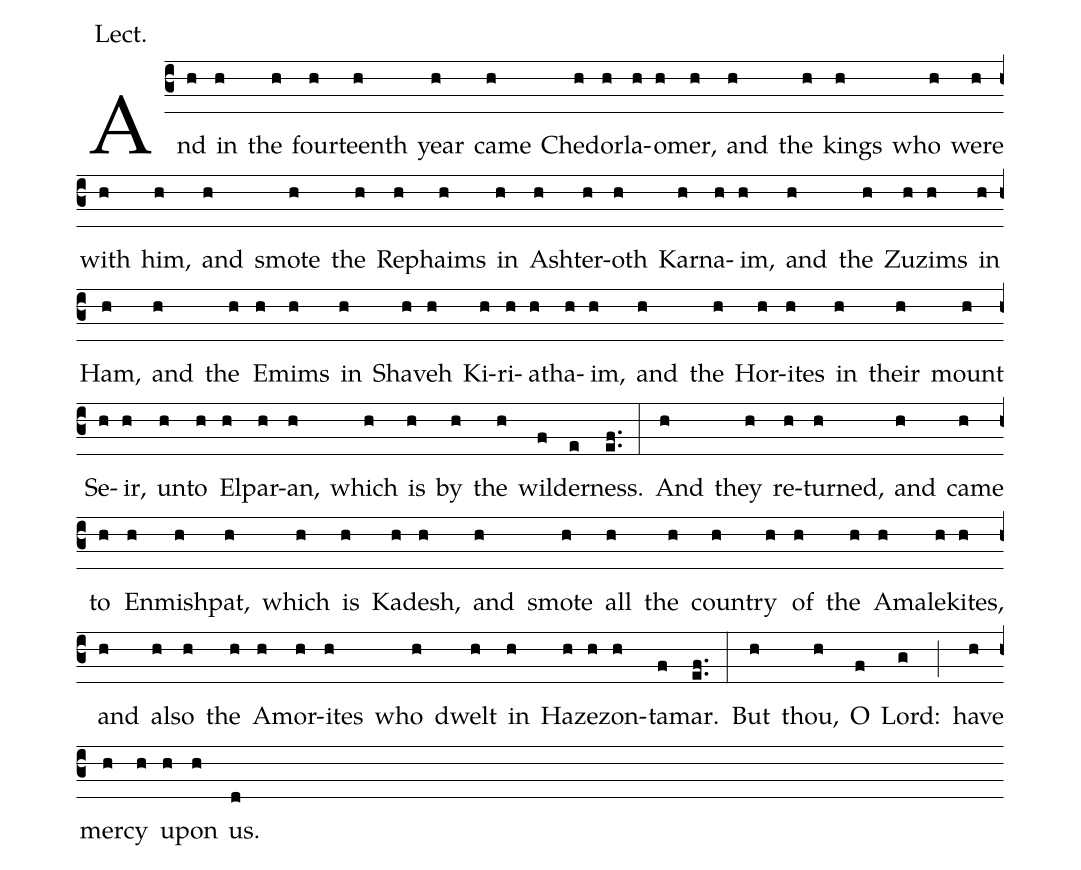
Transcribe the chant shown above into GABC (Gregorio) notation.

annotation: Lect.;
%%
(c3) And(h) in(h) the(h) four(h)teenth(h) year(h) came(h) Che(h)dor(h)la(h)om(h)er,(h) and(h) the(h) kings(h) who(h) were(h) with(h) him,(h) and(h) smote(h) the(h) Re(h)phaims(h) in(h) Ash(h)ter(h)oth(h) Kar(h)na(h)im,(h) and(h) the(h) Zu(h)zims(h) in(h) Ham,(h) and(h) the(h) Em(h)ims(h) in(h) Sha(h)veh(h) Ki(h)ri(h)a(h)tha(h)im,(h) and(h) the(h) Hor(h)ites(h) in(h) their(h) mount(h) Se(h)ir,(h) un(h)to(h) El(h)par(h)an,(h) which(h) is(h) by(h) the(h) wild(f)er(e)ness.(ef..) (:) And(h) they(h) re(h)turned,(h) and(h) came(h) to(h) En(h)mish(h)pat,(h) which(h) is(h) Ka(h)desh,(h) and(h) smote(h) all(h) the(h) coun(h)try(h) of(h) the(h) Amal(h)e(h)kites,(h) and(h) al(h)so(h) the(h) Am(h)or(h)ites(h) who(h) dwelt(h) in(h) Ha(h)ze(h)zon-(h)tam(f)ar.(ef..) (:) But(h) thou,(h) O(f) Lord:(g) (;) have(h) mer(h)cy(h) u(h)pon(h) us.(d)
